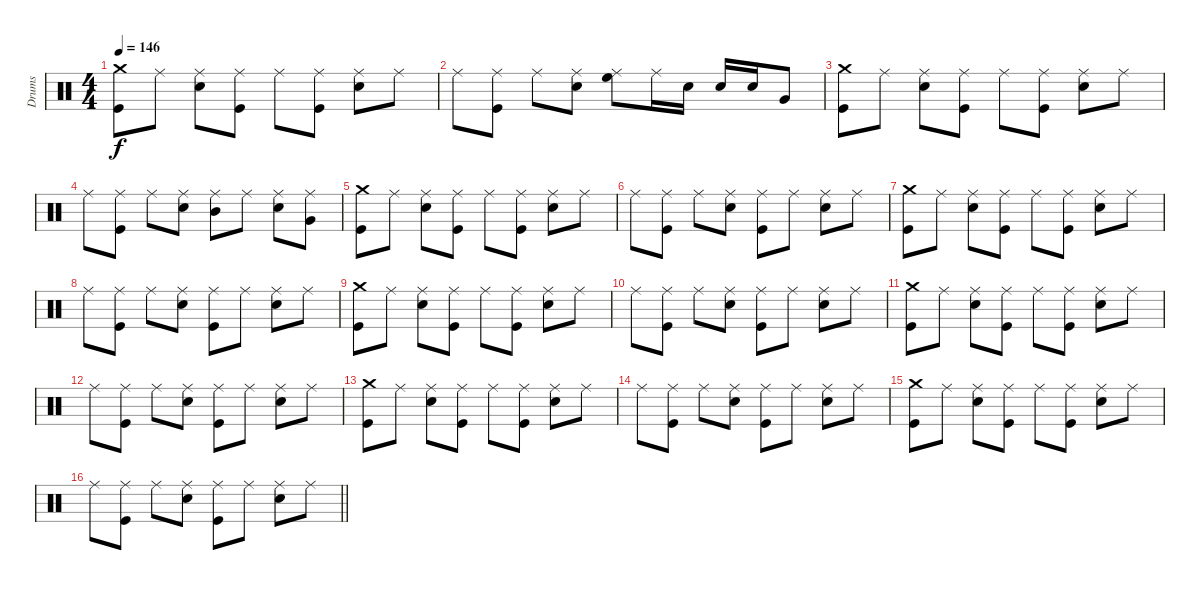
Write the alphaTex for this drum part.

\track ("Drums" "Drums") {instrument percussion}
\staff {score}
\articulation defaults
\ts (4 4)
\tempo 146
\clef neutral
\ks c
("Crash medium (hit)" "Kick (hit)").8{dy f} "Ride (middle)".8 ("Ride (middle)" "Electric Snare (hit)").8 ("Ride (middle)" "Kick (hit)").8 "Ride (middle)".8 ("Ride (middle)" "Kick (hit)").8 ("Ride (middle)" "Electric Snare (hit)").8 "Ride (middle)".8 |
"Ride (middle)".8 ("Ride (middle)" "Kick (hit)").8 "Ride (middle)".8 ("Ride (middle)" "Electric Snare (hit)").8 ("Ride (middle)" "High Floor Tom (hit)").8 "Ride (middle)".16 "Electric Snare (hit)".16 "Electric Snare (hit)".16 "Electric Snare (hit)".16 "Very Low Tom (hit)".8 |
("Crash medium (hit)" "Kick (hit)").8 "Ride (middle)".8 ("Ride (middle)" "Electric Snare (hit)").8 ("Ride (middle)" "Kick (hit)").8 "Ride (middle)".8 ("Ride (middle)" "Kick (hit)").8 ("Ride (middle)" "Electric Snare (hit)").8 "Ride (middle)".8 |
"Ride (middle)".8 ("Ride (middle)" "Kick (hit)").8 "Ride (middle)".8 ("Ride (middle)" "Electric Snare (hit)").8 ("Ride (middle)" "Mid Tom (hit)").8 "Ride (middle)".8 ("Ride (middle)" "Electric Snare (hit)").8 ("Ride (middle)" "Very Low Tom (hit)").8 |
("Crash medium (hit)" "Kick (hit)").8 "Ride (middle)".8 ("Ride (middle)" "Electric Snare (hit)").8 ("Ride (middle)" "Kick (hit)").8 "Ride (middle)".8 ("Ride (middle)" "Kick (hit)").8 ("Ride (middle)" "Electric Snare (hit)").8 "Ride (middle)".8 |
"Ride (middle)".8 ("Ride (middle)" "Kick (hit)").8 "Ride (middle)".8 ("Ride (middle)" "Electric Snare (hit)").8 ("Ride (middle)" "Kick (hit)").8 "Ride (middle)".8 ("Ride (middle)" "Electric Snare (hit)").8 "Ride (middle)".8 |
("Crash medium (hit)" "Kick (hit)").8 "Ride (middle)".8 ("Ride (middle)" "Electric Snare (hit)").8 ("Ride (middle)" "Kick (hit)").8 "Ride (middle)".8 ("Ride (middle)" "Kick (hit)").8 ("Ride (middle)" "Electric Snare (hit)").8 "Ride (middle)".8 |
"Ride (middle)".8 ("Ride (middle)" "Kick (hit)").8 "Ride (middle)".8 ("Ride (middle)" "Electric Snare (hit)").8 ("Ride (middle)" "Kick (hit)").8 "Ride (middle)".8 ("Ride (middle)" "Electric Snare (hit)").8 "Ride (middle)".8 |
("Crash medium (hit)" "Kick (hit)").8 "Ride (middle)".8 ("Ride (middle)" "Electric Snare (hit)").8 ("Ride (middle)" "Kick (hit)").8 "Ride (middle)".8 ("Ride (middle)" "Kick (hit)").8 ("Ride (middle)" "Electric Snare (hit)").8 "Ride (middle)".8 |
"Ride (middle)".8 ("Ride (middle)" "Kick (hit)").8 "Ride (middle)".8 ("Ride (middle)" "Electric Snare (hit)").8 ("Ride (middle)" "Kick (hit)").8 "Ride (middle)".8 ("Ride (middle)" "Electric Snare (hit)").8 "Ride (middle)".8 |
("Crash medium (hit)" "Kick (hit)").8 "Ride (middle)".8 ("Ride (middle)" "Electric Snare (hit)").8 ("Ride (middle)" "Kick (hit)").8 "Ride (middle)".8 ("Ride (middle)" "Kick (hit)").8 ("Ride (middle)" "Electric Snare (hit)").8 "Ride (middle)".8 |
"Ride (middle)".8 ("Ride (middle)" "Kick (hit)").8 "Ride (middle)".8 ("Ride (middle)" "Electric Snare (hit)").8 ("Ride (middle)" "Kick (hit)").8 "Ride (middle)".8 ("Ride (middle)" "Electric Snare (hit)").8 "Ride (middle)".8 |
("Crash medium (hit)" "Kick (hit)").8 "Ride (middle)".8 ("Ride (middle)" "Electric Snare (hit)").8 ("Ride (middle)" "Kick (hit)").8 "Ride (middle)".8 ("Ride (middle)" "Kick (hit)").8 ("Ride (middle)" "Electric Snare (hit)").8 "Ride (middle)".8 |
"Ride (middle)".8 ("Ride (middle)" "Kick (hit)").8 "Ride (middle)".8 ("Ride (middle)" "Electric Snare (hit)").8 ("Ride (middle)" "Kick (hit)").8 "Ride (middle)".8 ("Ride (middle)" "Electric Snare (hit)").8 "Ride (middle)".8 |
("Crash medium (hit)" "Kick (hit)").8 "Ride (middle)".8 ("Ride (middle)" "Electric Snare (hit)").8 ("Ride (middle)" "Kick (hit)").8 "Ride (middle)".8 ("Ride (middle)" "Kick (hit)").8 ("Ride (middle)" "Electric Snare (hit)").8 "Ride (middle)".8 |
\barLineRight lightlight "Ride (middle)".8
("Ride (middle)" "Kick (hit)").8 "Ride (middle)".8 ("Ride (middle)" "Electric Snare (hit)").8 ("Ride (middle)" "Kick (hit)").8 "Ride (middle)".8 ("Ride (middle)" "Electric Snare (hit)").8 "Ride (middle)".8
